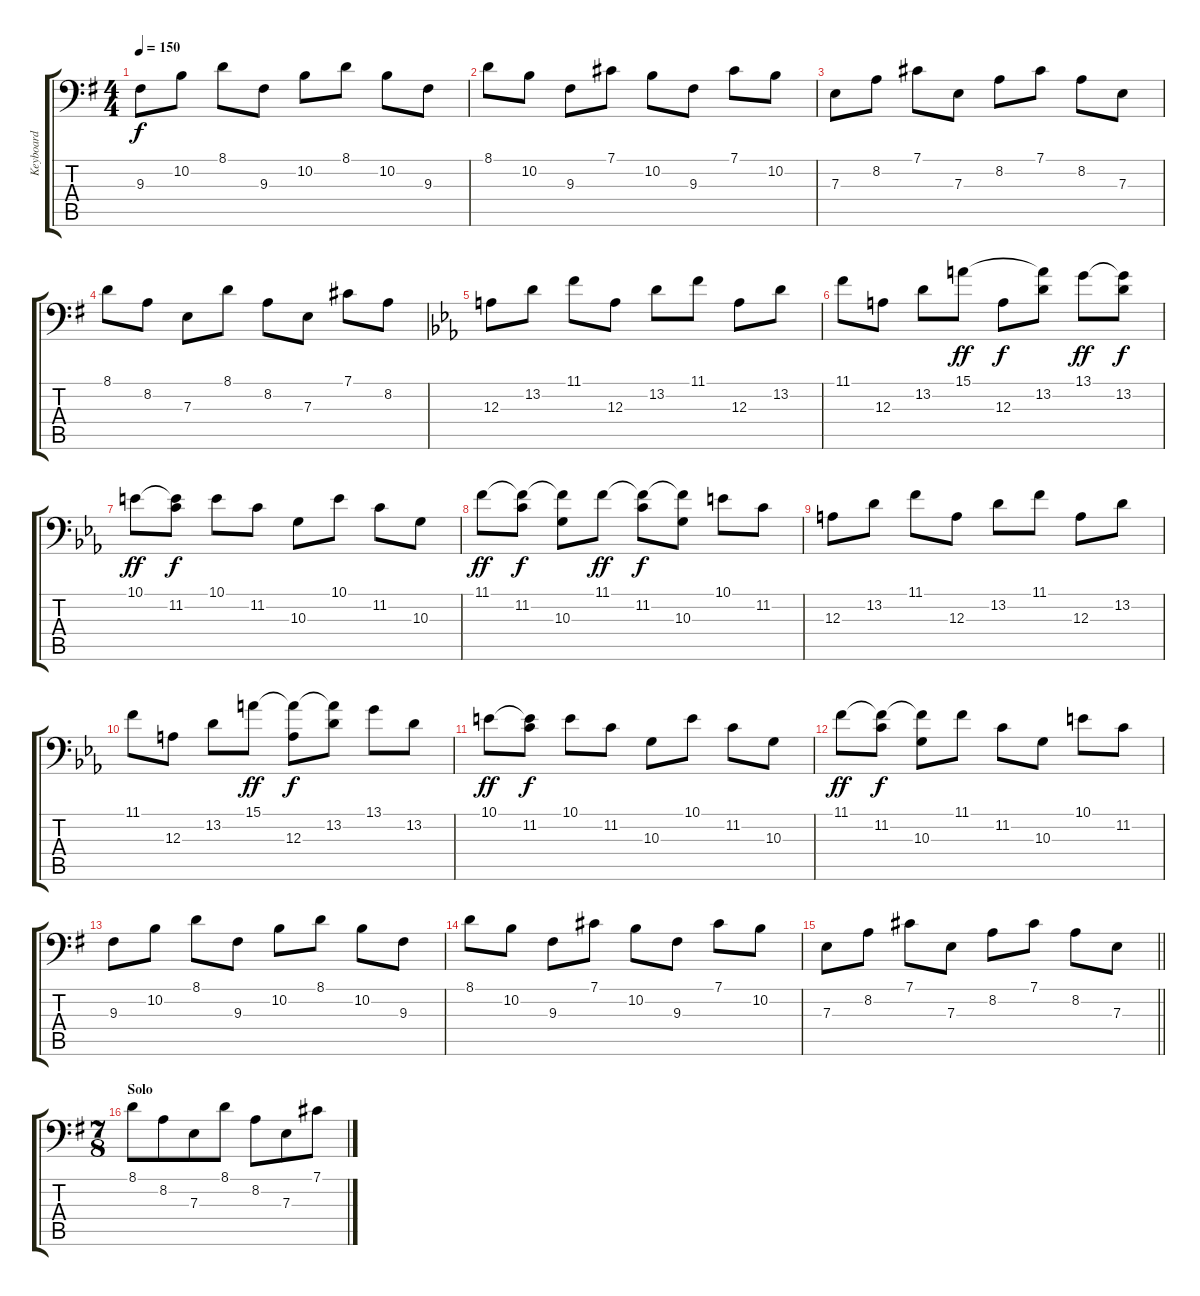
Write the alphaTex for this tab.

\track ("Keyboard" "Keyboard") {instrument acousticgrandpiano}
\staff {score tabs}
\tuning (Gb3 Db3 A2 E2 B1 Gb1) {hide}
\ts (4 4)
\tempo 150
\clef f4
\ks g
9.3.8{dy f} 10.2.8 8.1.8 9.3.8 10.2.8 8.1.8 10.2.8 9.3.8 |
8.1.8 10.2.8 9.3.8 7.1.8 10.2.8 9.3.8 7.1.8 10.2.8 |
7.3.8 8.2.8 7.1.8 7.3.8 8.2.8 7.1.8 8.2.8 7.3.8 |
8.1.8 8.2.8 7.3.8 8.1.8 8.2.8 7.3.8 7.1.8 8.2.8 |
\ks eb
12.3.8 13.2.8 11.1.8 12.3.8 13.2.8 11.1.8 12.3.8 13.2.8 |
11.1.8 12.3.8 13.2.8 15.1.8{dy ff} 12.3.8{dy f} (15.1{t} 13.2).8 13.1.8{dy ff} (13.1{t} 13.2).8{dy f} |
10.1.8{dy ff} (10.1{t} 11.2).8{dy f} 10.1.8 11.2.8 10.3.8 10.1.8 11.2.8 10.3.8 |
11.1.8{dy ff} (11.1{t} 11.2).8{dy f} (11.1{t} 10.3).8 11.1.8{dy ff} (11.1{t} 11.2).8{dy f} (11.1{t} 10.3).8 10.1.8 11.2.8 |
12.3.8 13.2.8 11.1.8 12.3.8 13.2.8 11.1.8 12.3.8 13.2.8 |
11.1.8 12.3.8 13.2.8 15.1.8{dy ff} (15.1{t} 12.3).8{dy f} (15.1{t} 13.2).8 13.1.8 13.2.8 |
10.1.8{dy ff} (10.1{t} 11.2).8{dy f} 10.1.8 11.2.8 10.3.8 10.1.8 11.2.8 10.3.8 |
11.1.8{dy ff} (11.1{t} 11.2).8{dy f} (11.1{t} 10.3).8 11.1.8 11.2.8 10.3.8 10.1.8 11.2.8 |
\ks g
9.3.8 10.2.8 8.1.8 9.3.8 10.2.8 8.1.8 10.2.8 9.3.8 |
8.1.8 10.2.8 9.3.8 7.1.8 10.2.8 9.3.8 7.1.8 10.2.8 |
\barLineRight lightlight
7.3.8 8.2.8 7.1.8 7.3.8 8.2.8 7.1.8 8.2.8 7.3.8 |
\ts (7 8)
\section ("" "Solo")
8.1.8 8.2.8 7.3.8 8.1.8 8.2.8 7.3.8 7.1.8
